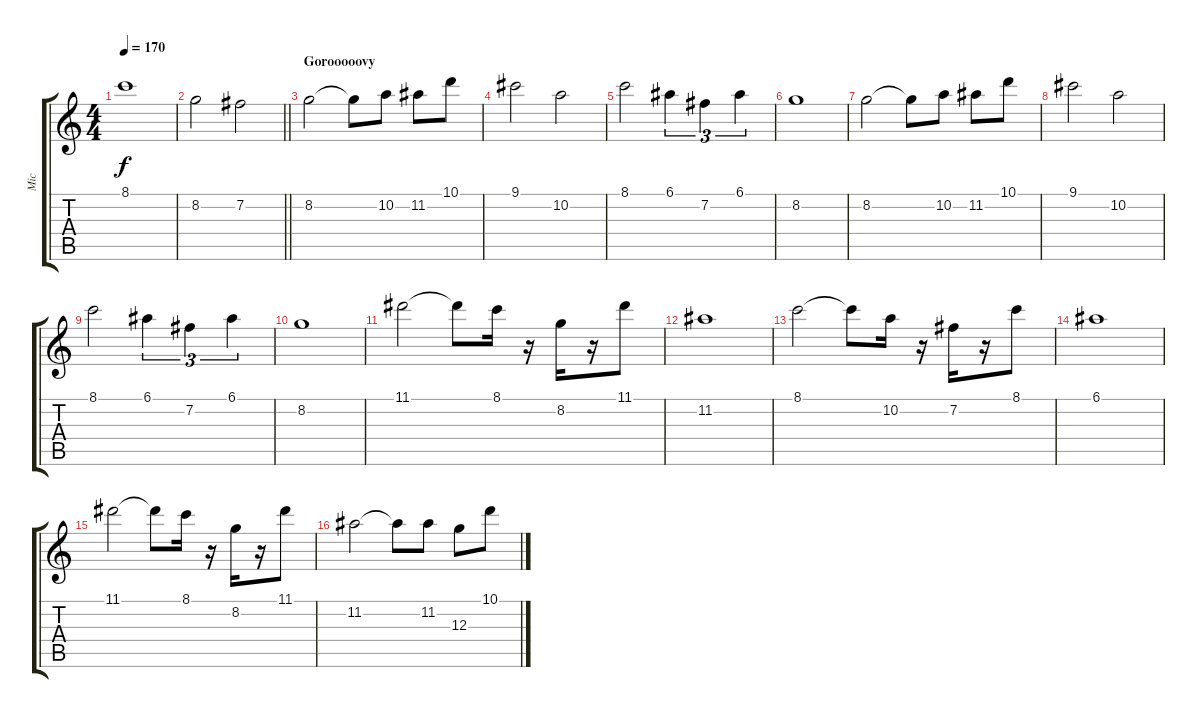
\track ("Mic" "Mic") {instrument distortionguitar}
\staff {score tabs}
\tuning (E4 B3 G3 D3 A2 E2) {hide}
\ts (4 4)
\tempo 170
\clef g2
\ks c
8.1.1{dy f} |
\barLineRight lightlight
8.2.2 7.2.2 |
\section ("" "Gorooooovy")
8.2.2 8.2{t}.8 10.2.8 11.2.8 10.1.8 |
9.1.2 10.2.2 |
8.1.2 6.1.4{tu (3 2)} 7.2.4{tu (3 2)} 6.1.4{tu (3 2)} |
8.2.1 |
8.2.2 8.2{t}.8 10.2.8 11.2.8 10.1.8 |
9.1.2 10.2.2 |
8.1.2 6.1.4{tu (3 2)} 7.2.4{tu (3 2)} 6.1.4{tu (3 2)} |
8.2.1 |
11.1.2 11.1{t}.8 8.1.16 r.16 8.2.16 r.16 11.1.8 |
11.2.1 |
8.1.2 8.1{t}.8 10.2.16 r.16 7.2.16 r.16 8.1.8 |
6.1.1 |
11.1.2 11.1{t}.8 8.1.16 r.16 8.2.16 r.16 11.1.8 |
11.2.2 11.2{t}.8 11.2.8 12.3.8 10.1.8
